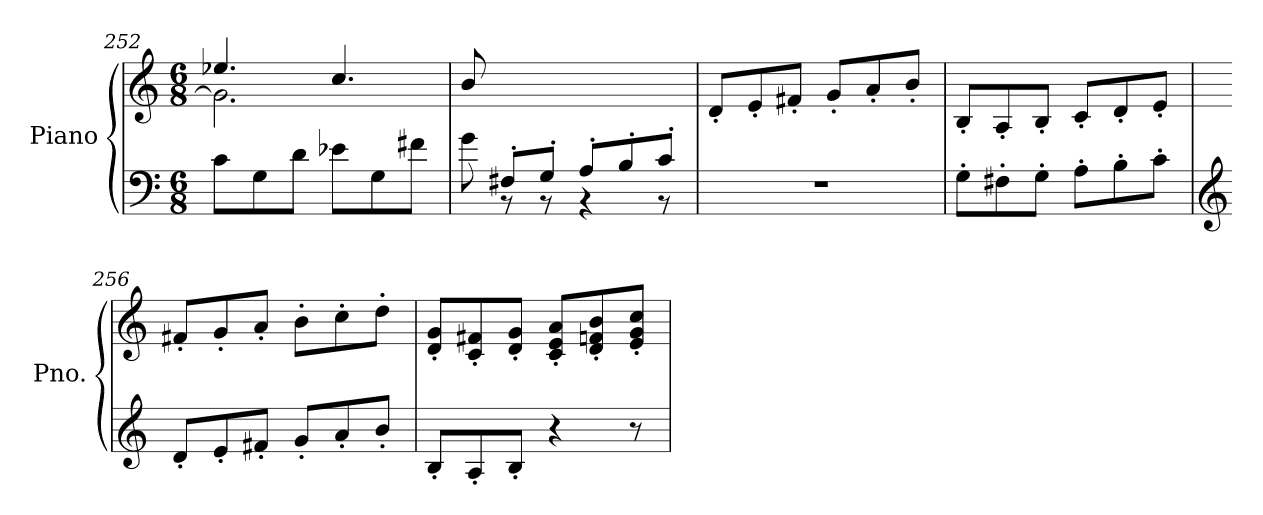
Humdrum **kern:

**kern	**kern
*part1	*part1
*staff2	*staff1
*I"Piano	*
*I'Pno.	*
*clefF4	*clefG2
*k[]	*k[]
*M6/8	*M6/8
=252	=252
*	*^
8c\L	4.ee-X/	2.g\]
8G\	.	.
8d\J	.	.
8e-X\L	4.cc/	.
8G\	.	.
8f#X\J	.	.
*	*v	*v
!!LO:LB:g=z
=253	=253
*^	*
8ryy	8g\	8b/
8F#X'/L	8rBB	2ryy
8G'/J	8rBB	.
8A'/L	4rBB	.
8B'/	.	.
8c'/J	8rBB	8ryy
*v	*v	*
=254	=254
2.r	8d'/L
.	8e'/
.	8f#X'/J
.	8g'/L
.	8a'/
.	8b'/J
=255	=255
8G'\L	8B'/L
8F#X'\	8A'/
8G'\J	8B'/J
8A'\L	8c'/L
8B'\	8d'/
8c'\J	8e'/J
=256	=256
*clefG2	*
8d'/L	8f#X'/L
8e'/	8g'/
8f#X'/J	8a'/J
8g'/L	8b'\L
8a'/	8cc'\
8b'/J	8dd'\J
=257	=257
8B'/L	8d/' 8g/'L
8A'/	8c/' 8f#X/'
8B'/J	8d/' 8g/'J
4r	8c/' 8e/' 8a/'L
.	8d/' 8fn/' 8b/'
8r	8e/' 8g/' 8cc/'J
=	=
*-	*-
